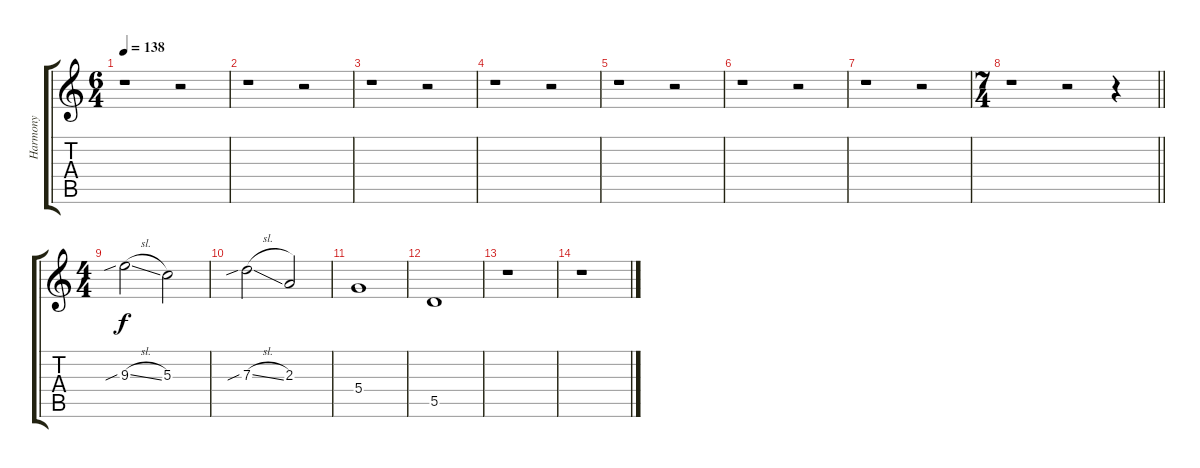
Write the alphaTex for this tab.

\track ("Harmony" "Harmony") {instrument overdrivenguitar}
\staff {score tabs}
\tuning (E4 B3 G3 D3 A2 E2) {hide}
\ts (6 4)
\tempo 138
\clef g2
\ks c
r.1{dy f} r.2 |
r.1 r.2 |
r.1 r.2 |
r.1 r.2 |
r.1 r.2 |
r.1 r.2 |
r.1 r.2 |
\ts (7 4)
\barLineRight lightlight
r.1 r.2 r.4 |
\ts (4 4)
9.3{sib sl}.2 5.3.2 |
7.3{sib sl}.2 2.3.2 |
5.4.1 |
5.5.1 |
r.1 |
r.1
